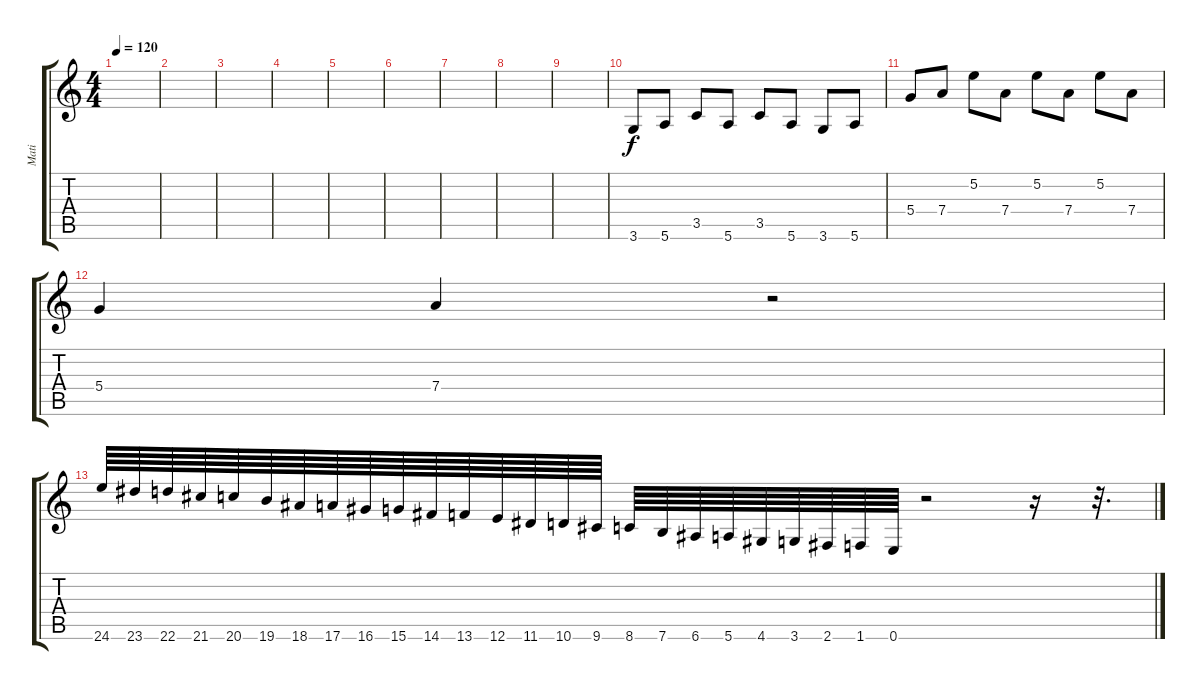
\track ("Mati" "Mati") {instrument acousticguitarnylon}
\staff {score tabs}
\tuning (E4 B3 G3 D3 A2 E2) {hide}
\ts (4 4)
\tempo 120
\clef g2
\ks c
|
|
|
|
|
|
|
|
|
3.6.8 5.6.8 3.5.8 5.6.8 3.5.8 5.6.8 3.6.8 5.6.8 |
5.4.8 7.4.8 5.2.8 7.4.8 5.2.8 7.4.8 5.2.8 7.4.8 |
5.4.4 7.4.4 r.2 |
24.6.64 23.6.64 22.6.64 21.6.64 20.6.64 19.6.64 18.6.64 17.6.64 16.6.64 15.6.64 14.6.64 13.6.64 12.6.64 11.6.64 10.6.64 9.6.64 8.6.64 7.6.64 6.6.64 5.6.64 4.6.64 3.6.64 2.6.64 1.6.64 0.6.64 r.2 r.16 r.32{d}
